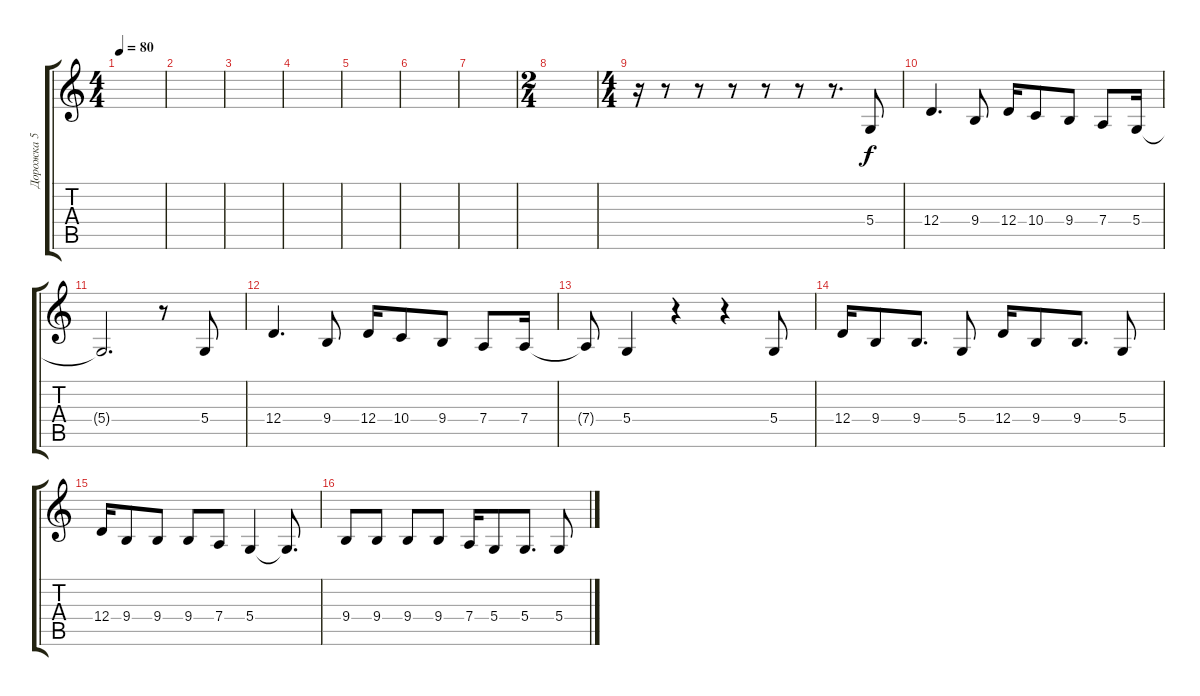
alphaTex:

\track ("Дорожка 5" "Дорожка 5") {instrument tenorsax}
\staff {score tabs}
\tuning (E4 B3 G3 D3 A2 E2) {hide}
\ts (4 4)
\tempo 80
\clef g2
\ks c
|
|
|
|
|
|
|
\ts (2 4)
|
\ts (4 4)
r.16 r.8 r.8 r.8 r.8 r.8 r.8{d} 5.4.8 |
12.4.4{d} 9.4.8 12.4.16 10.4.8 9.4.8 7.4.8 5.4.16 |
5.4{t}.2{d} r.8 5.4.8 |
12.4.4{d} 9.4.8 12.4.16 10.4.8 9.4.8 7.4.8 7.4.16 |
7.4{t}.8 5.4.4 r.4 r.4 5.4.8 |
12.4.16 9.4.8 9.4.8{d} 5.4.8 12.4.16 9.4.8 9.4.8{d} 5.4.8 |
12.4.16 9.4.8 9.4.8 9.4.8 7.4.8 5.4.4 5.4{t}.8{d} |
9.4.8 9.4.8 9.4.8 9.4.8 7.4.16 5.4.8 5.4.8{d} 5.4.8
